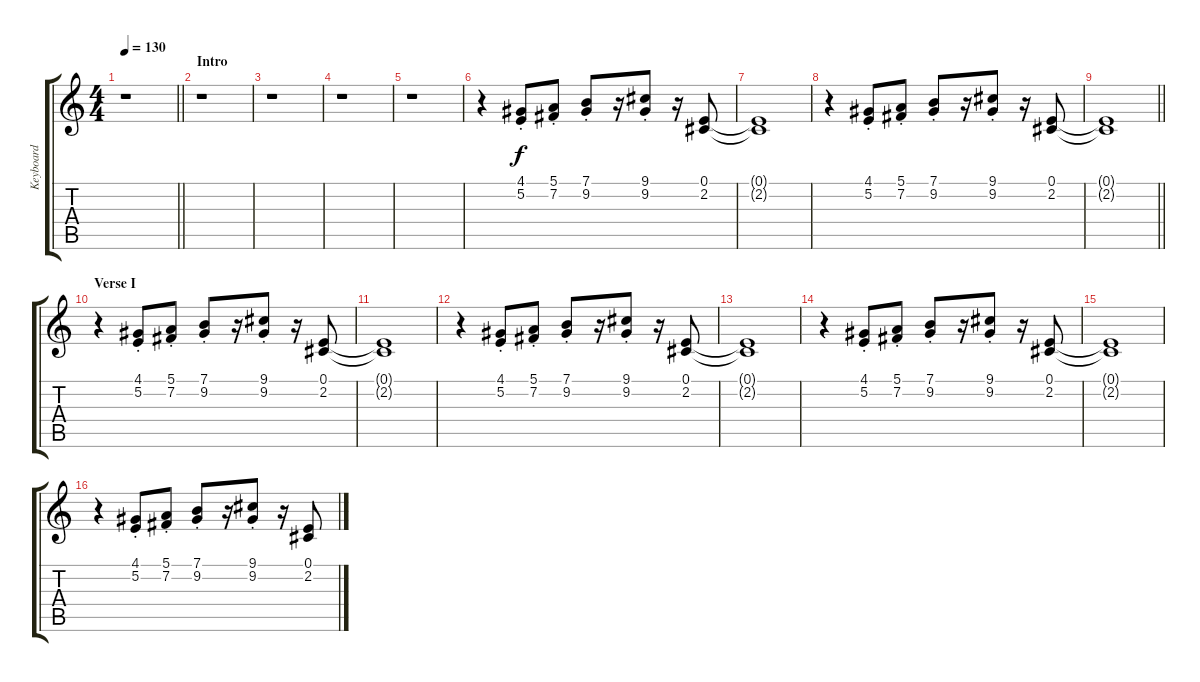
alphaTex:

\track ("Keyboard" "Keyboard") {instrument acousticgrandpiano}
\staff {score tabs}
\tuning (E4 B3 G3 D3 A2 E2) {hide}
\ts (4 4)
\tempo 130
\clef g2
\barLineRight lightlight
\ks c
r.1{dy f instrument acousticgrandpiano} |
\section ("" "Intro")
r.1 |
r.1 |
r.1 |
r.1 |
r.4 (4.1{st} 5.2{st}).8 (5.1{st} 7.2{st}).8 (7.1{st} 9.2{st}).8 r.16 (9.1{st} 9.2{st}).8 r.16 (0.1 2.2).8 |
(0.1{t} 2.2{t}).1 |
r.4 (4.1{st} 5.2{st}).8 (5.1{st} 7.2{st}).8 (7.1{st} 9.2{st}).8 r.16 (9.1{st} 9.2{st}).8 r.16 (0.1 2.2).8 |
\barLineRight lightlight
(0.1{t} 2.2{t}).1 |
\section ("" "Verse I")
r.4 (4.1{st} 5.2{st}).8 (5.1{st} 7.2{st}).8 (7.1{st} 9.2{st}).8 r.16 (9.1{st} 9.2{st}).8 r.16 (0.1 2.2).8 |
(0.1{t} 2.2{t}).1 |
r.4 (4.1{st} 5.2{st}).8 (5.1{st} 7.2{st}).8 (7.1{st} 9.2{st}).8 r.16 (9.1{st} 9.2{st}).8 r.16 (0.1 2.2).8 |
(0.1{t} 2.2{t}).1 |
r.4 (4.1{st} 5.2{st}).8 (5.1{st} 7.2{st}).8 (7.1{st} 9.2{st}).8 r.16 (9.1{st} 9.2{st}).8 r.16 (0.1 2.2).8 |
(0.1{t} 2.2{t}).1 |
r.4 (4.1{st} 5.2{st}).8 (5.1{st} 7.2{st}).8 (7.1{st} 9.2{st}).8 r.16 (9.1{st} 9.2{st}).8 r.16 (0.1 2.2).8
